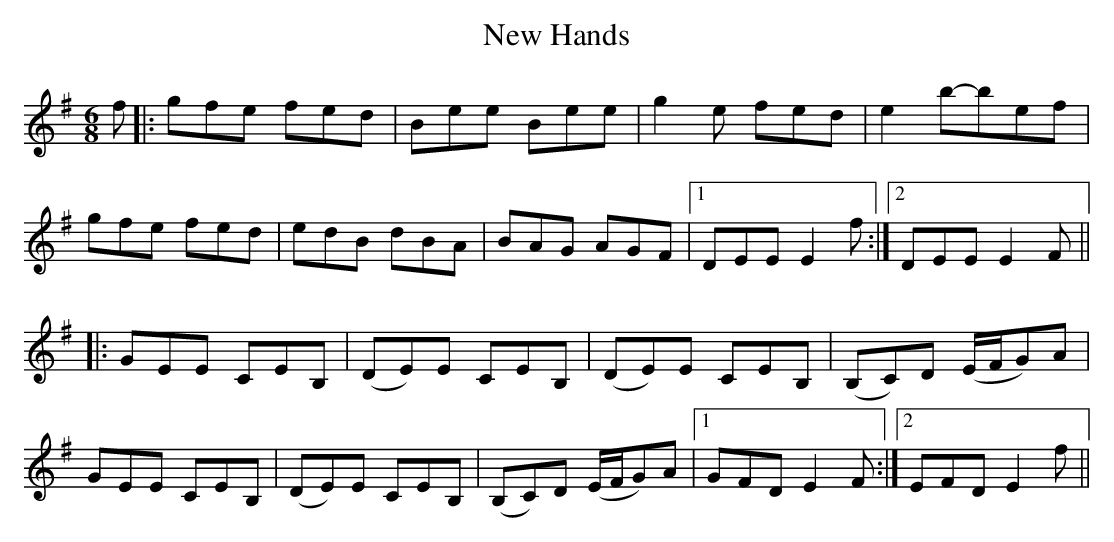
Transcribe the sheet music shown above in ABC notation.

X:1
T: New Hands
M: 6/8
L: 1/8
K: Emin
f|:gfe fed|Bee Bee|g2 e fed|e2 b-bef|
gfe fed|edB dBA|BAG AGF|1 DEE E2 f:|2 DEE E2 F||
|:GEE CEB,|(DE)E CEB,|(DE)E CEB,|(B,C)D (E/2F/2G)A|
GEE CEB,|(DE)E CEB,|(B,C)D (E/2F/2G)A|1 GFD E2F:|2EFD E2 f||
